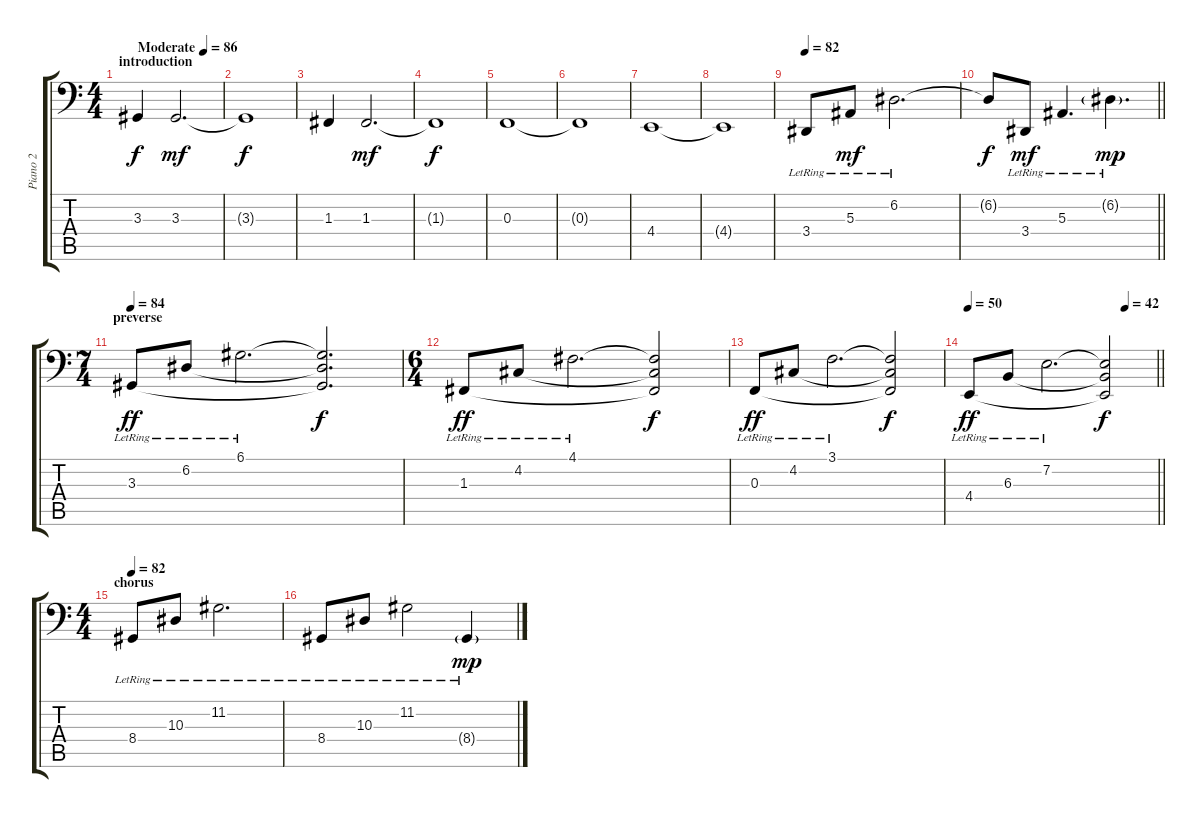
\track ("Piano 2" "Piano 2") {instrument acousticgrandpiano}
\staff {score tabs}
\tuning (D3 A2 F2 C2 G1 C1) {hide}
\ts (4 4)
\section ("" "introduction")
\tempo (86 "Moderate")
\clef f4
\ks c
3.3.4{dy f instrument acousticgrandpiano} 3.3.2{d dy mf} |
3.3{t}.1{dy f} |
1.3.4 1.3.2{d dy mf} |
1.3{t}.1{dy f} |
0.3.1 |
0.3{t}.1 |
4.4.1 |
4.4{t}.1 |
\tempo 82
3.4{lr}.8 5.3{lr}.8{dy mf} 6.2{lr}.2{d} |
\barLineRight lightlight
6.2{t}.8{dy f} 3.4{lr}.8{dy mf} 5.3{lr}.4{d} 6.2{g lr}.4{d dy mp} |
\ts (7 4)
\section ("" "preverse")
\tempo 84
3.3{lr}.8{dy ff} 6.2{lr}.8 6.1{lr}.2{d} (6.1{t} 6.2{t} 3.3{t}).2{d dy f} |
\ts (6 4)
1.3{lr}.8{dy ff} 4.2{lr}.8 4.1{lr}.2{d} (4.1{t} 4.2{t} 1.3{t}).2{dy f} |
0.3{lr}.8{dy ff} 4.2{lr}.8 3.1{lr}.2{d} (3.1{t} 4.2{t} 0.3{t}).2{dy f} |
\tempo 50
\tempo (42 0.8333333333333334)
\barLineRight lightlight
4.4{lr}.8{dy ff} 6.3{lr}.8 7.2{lr}.2{d} (7.2{t} 6.3{t} 4.4{t}).2{dy f} |
\ts (4 4)
\section ("" "chorus")
\tempo 82
8.4{lr}.8 10.3{lr}.8 11.2{lr}.2{d} |
8.4{lr}.8 10.3{lr}.8 11.2{lr}.2 8.4{g lr}.4{dy mp}
